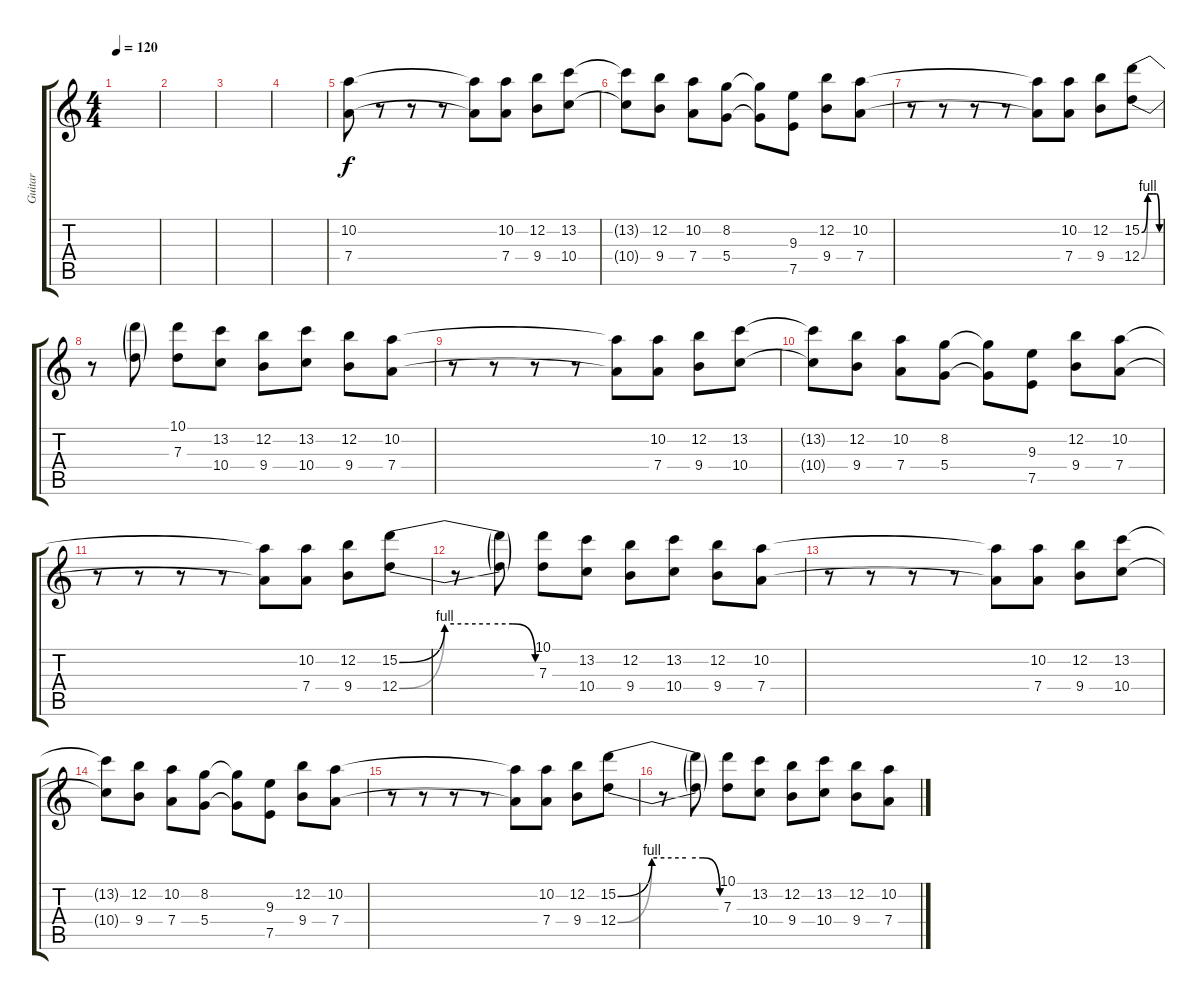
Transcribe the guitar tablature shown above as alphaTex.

\track ("Guitar" "Guitar") {instrument distortionguitar}
\staff {score tabs}
\tuning (E4 B3 G3 D3 A2 E2) {hide}
\ts (4 4)
\tempo 120
\clef g2
\ks c
|
|
|
|
(10.2 7.4).8 r.8 r.8 r.8 (10.2{t} 7.4{t}).8 (10.2 7.4).8 (12.2 9.4).8 (13.2 10.4).8 |
(13.2{t} 10.4{t}).8 (12.2 9.4).8 (10.2 7.4).8 (8.2 5.4).8 (8.2{t} 5.4{t}).8 (9.3 7.5).8 (12.2 9.4).8 (10.2 7.4).8 |
r.8 r.8 r.8 r.8 (10.2{t} 7.4{t}).8 (10.2 7.4).8 (12.2 9.4).8 (15.2{be (custom 0 0 20 4 40 4 50 4 60 0)} 12.4{be (custom 0 0 20 4 40 4 50 4 60 0)}).8 |
r.8 (15.2{t} 12.4{t}).8 (10.1 7.3).8 (13.2 10.4).8 (12.2 9.4).8 (13.2 10.4).8 (12.2 9.4).8 (10.2 7.4).8 |
r.8 r.8 r.8 r.8 (10.2{t} 7.4{t}).8 (10.2 7.4).8 (12.2 9.4).8 (13.2 10.4).8 |
(13.2{t} 10.4{t}).8 (12.2 9.4).8 (10.2 7.4).8 (8.2 5.4).8 (8.2{t} 5.4{t}).8 (9.3 7.5).8 (12.2 9.4).8 (10.2 7.4).8 |
r.8 r.8 r.8 r.8 (10.2{t} 7.4{t}).8 (10.2 7.4).8 (12.2 9.4).8 (15.2{be (custom 0 0 20 4 40 4 50 4 60 0)} 12.4{be (custom 0 0 20 4 40 4 50 4 60 0)}).8 |
r.8 (15.2{t} 12.4{t}).8 (10.1 7.3).8 (13.2 10.4).8 (12.2 9.4).8 (13.2 10.4).8 (12.2 9.4).8 (10.2 7.4).8 |
r.8 r.8 r.8 r.8 (10.2{t} 7.4{t}).8 (10.2 7.4).8 (12.2 9.4).8 (13.2 10.4).8 |
(13.2{t} 10.4{t}).8 (12.2 9.4).8 (10.2 7.4).8 (8.2 5.4).8 (8.2{t} 5.4{t}).8 (9.3 7.5).8 (12.2 9.4).8 (10.2 7.4).8 |
r.8 r.8 r.8 r.8 (10.2{t} 7.4{t}).8 (10.2 7.4).8 (12.2 9.4).8 (15.2{be (custom 0 0 20 4 40 4 50 4 60 0)} 12.4{be (custom 0 0 20 4 40 4 50 4 60 0)}).8 |
r.8 (15.2{t} 12.4{t}).8 (10.1 7.3).8 (13.2 10.4).8 (12.2 9.4).8 (13.2 10.4).8 (12.2 9.4).8 (10.2 7.4).8
